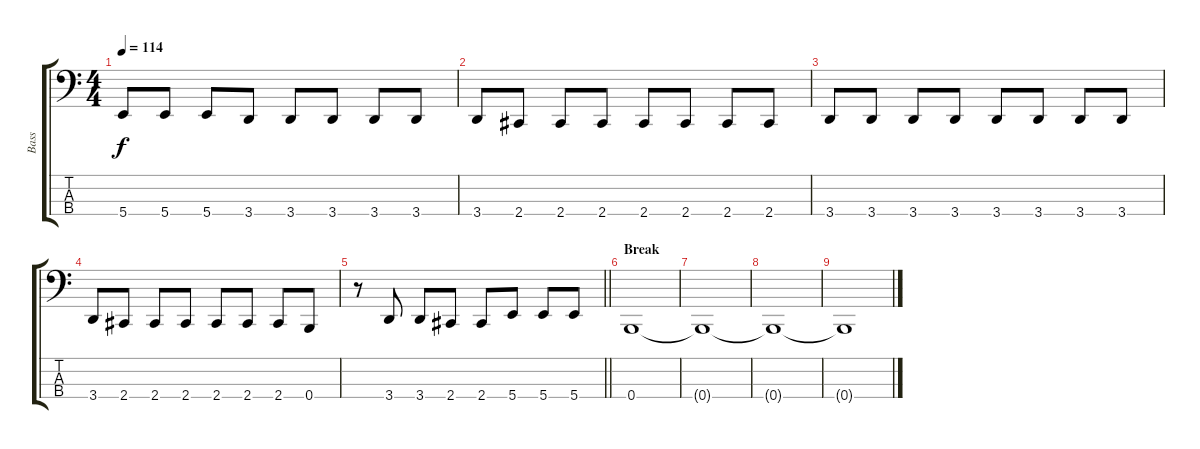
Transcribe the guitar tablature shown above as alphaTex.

\track ("Bass" "Bass") {instrument electricbassfinger}
\staff {score tabs}
\tuning (E2 B1 Gb1 B0) {hide}
\ts (4 4)
\tempo 114
\clef f4
\ks c
5.4.8{dy f} 5.4.8 5.4.8 3.4.8 3.4.8 3.4.8 3.4.8 3.4.8 |
3.4.8 2.4.8 2.4.8 2.4.8 2.4.8 2.4.8 2.4.8 2.4.8 |
3.4.8 3.4.8 3.4.8 3.4.8 3.4.8 3.4.8 3.4.8 3.4.8 |
3.4.8 2.4.8 2.4.8 2.4.8 2.4.8 2.4.8 2.4.8 0.4.8 |
\barLineRight lightlight
r.8 3.4.8 3.4.8 2.4.8 2.4.8 5.4.8 5.4.8 5.4.8 |
\section ("" "Break")
0.4.1 |
0.4{t}.1 |
0.4{t}.1 |
0.4{t}.1
